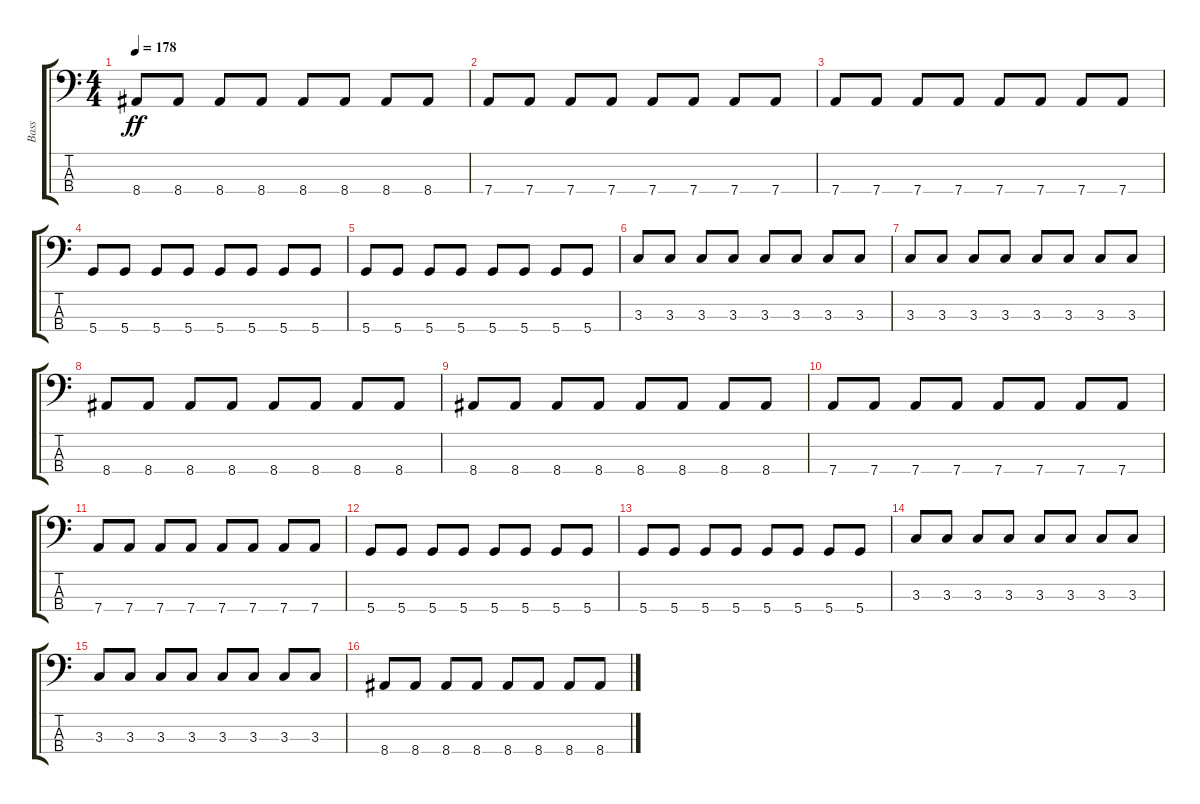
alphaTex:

\track ("Bass" "Bass") {instrument electricbassfinger}
\staff {score tabs}
\tuning (G2 D2 A1 D1) {hide}
\ts (4 4)
\tempo 178
\clef f4
\ks c
8.4.8{dy ff} 8.4.8 8.4.8 8.4.8 8.4.8 8.4.8 8.4.8 8.4.8 |
7.4.8 7.4.8 7.4.8 7.4.8 7.4.8 7.4.8 7.4.8 7.4.8 |
7.4.8 7.4.8 7.4.8 7.4.8 7.4.8 7.4.8 7.4.8 7.4.8 |
5.4.8 5.4.8 5.4.8 5.4.8 5.4.8 5.4.8 5.4.8 5.4.8 |
5.4.8 5.4.8 5.4.8 5.4.8 5.4.8 5.4.8 5.4.8 5.4.8 |
3.3.8 3.3.8 3.3.8 3.3.8 3.3.8 3.3.8 3.3.8 3.3.8 |
3.3.8 3.3.8 3.3.8 3.3.8 3.3.8 3.3.8 3.3.8 3.3.8 |
8.4.8 8.4.8 8.4.8 8.4.8 8.4.8 8.4.8 8.4.8 8.4.8 |
8.4.8 8.4.8 8.4.8 8.4.8 8.4.8 8.4.8 8.4.8 8.4.8 |
7.4.8 7.4.8 7.4.8 7.4.8 7.4.8 7.4.8 7.4.8 7.4.8 |
7.4.8 7.4.8 7.4.8 7.4.8 7.4.8 7.4.8 7.4.8 7.4.8 |
5.4.8 5.4.8 5.4.8 5.4.8 5.4.8 5.4.8 5.4.8 5.4.8 |
5.4.8 5.4.8 5.4.8 5.4.8 5.4.8 5.4.8 5.4.8 5.4.8 |
3.3.8 3.3.8 3.3.8 3.3.8 3.3.8 3.3.8 3.3.8 3.3.8 |
3.3.8 3.3.8 3.3.8 3.3.8 3.3.8 3.3.8 3.3.8 3.3.8 |
8.4.8 8.4.8 8.4.8 8.4.8 8.4.8 8.4.8 8.4.8 8.4.8
